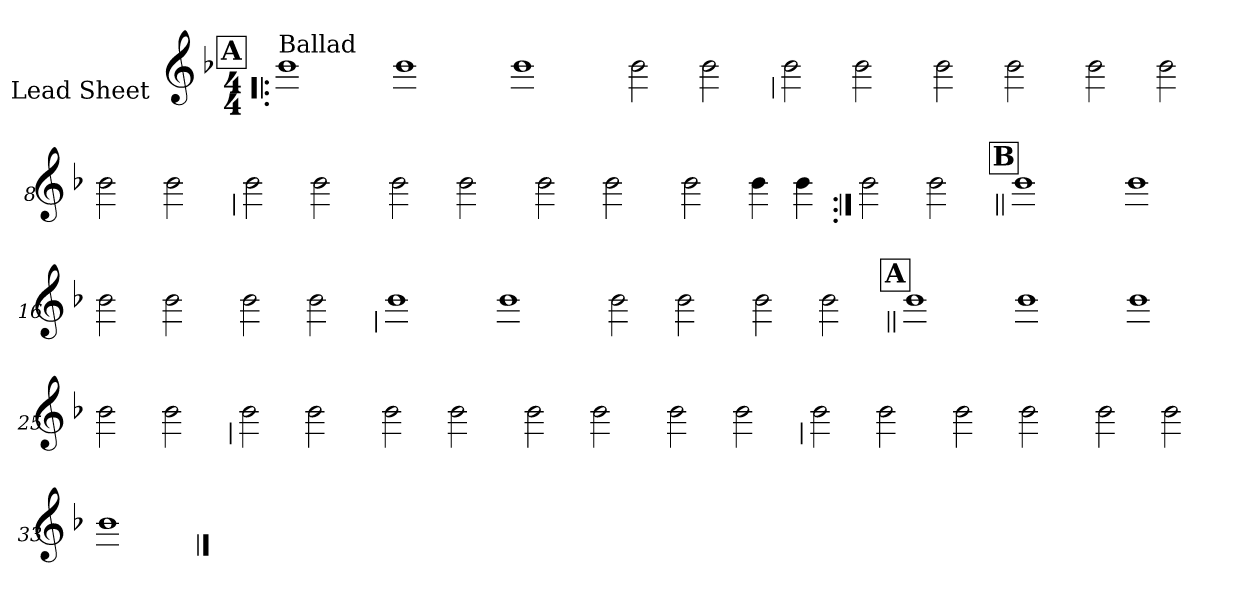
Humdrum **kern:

**kern
*part1
*staff1
*I"Lead Sheet
*stria0
*clefG2
*k[b-]
*F:
*M4/4
!!LO:REH:place=s1:a:t=A
=1!|:
!LO:TX:a:t=Ballad
1b-
=2-
1b-
=3-
1b-
=4-
2b-
2b-
!!LO:LB:g=z
=5
2b-
2b-
=6-
2b-
2b-
=7-
2b-
2b-
=8-
2b-
2b-
!!LO:LB:g=z
=9
2b-
2b-
=10-
2b-
2b-
=11-
2b-
2b-
=12-
2b-
4b-
4b-
!!LO:LB:g=z
=13:|!
2b-
2b-
!!LO:LB:g=z
!!LO:REH:place=s1:a:t=B
=14||
1b-
=15-
1b-
=16-
2b-
2b-
=17-
2b-
2b-
!!LO:LB:g=z
=18
1b-
=19-
1b-
=20-
2b-
2b-
=21-
2b-
2b-
!!LO:LB:g=z
!!LO:REH:place=s1:a:t=A
=22||
1b-
=23-
1b-
=24-
1b-
=25-
2b-
2b-
!!LO:LB:g=z
=26
2b-
2b-
=27-
2b-
2b-
=28-
2b-
2b-
=29-
2b-
2b-
!!LO:LB:g=z
=30
2b-
2b-
=31-
2b-
2b-
=32-
2b-
2b-
=33-
1b-
==
*-
